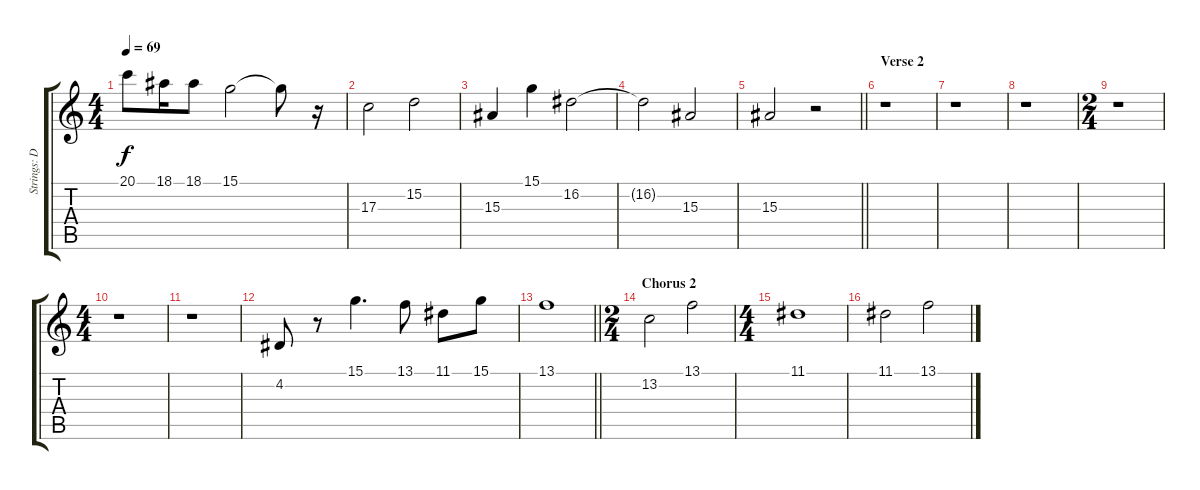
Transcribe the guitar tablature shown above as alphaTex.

\track ("Strings: Del Newman" "Strings: D") {instrument stringensemble1}
\staff {score tabs}
\tuning (E4 B3 G3 D3 A2 E2) {hide}
\ts (4 4)
\tempo 69
\clef g2
\ks c
20.1.8{dy f} 18.1.16 18.1.8 15.1.2 15.1{t}.8 r.16 |
17.3.2 15.2.2 |
15.3.4 15.1.4 16.2.2 |
16.2{t}.2 15.3.2 |
\barLineRight lightlight
15.3.2 r.2 |
\section ("" "Verse 2")
r.1 |
r.1 |
r.1 |
\ts (2 4)
r.1 |
\ts (4 4)
r.1 |
r.1 |
4.2.8 r.8 15.1.4{d} 13.1.8 11.1.8 15.1.8 |
\barLineRight lightlight
13.1.1 |
\ts (2 4)
\section ("" "Chorus 2")
13.2.2 13.1.2 |
\ts (4 4)
11.1.1 |
11.1.2 13.1.2
